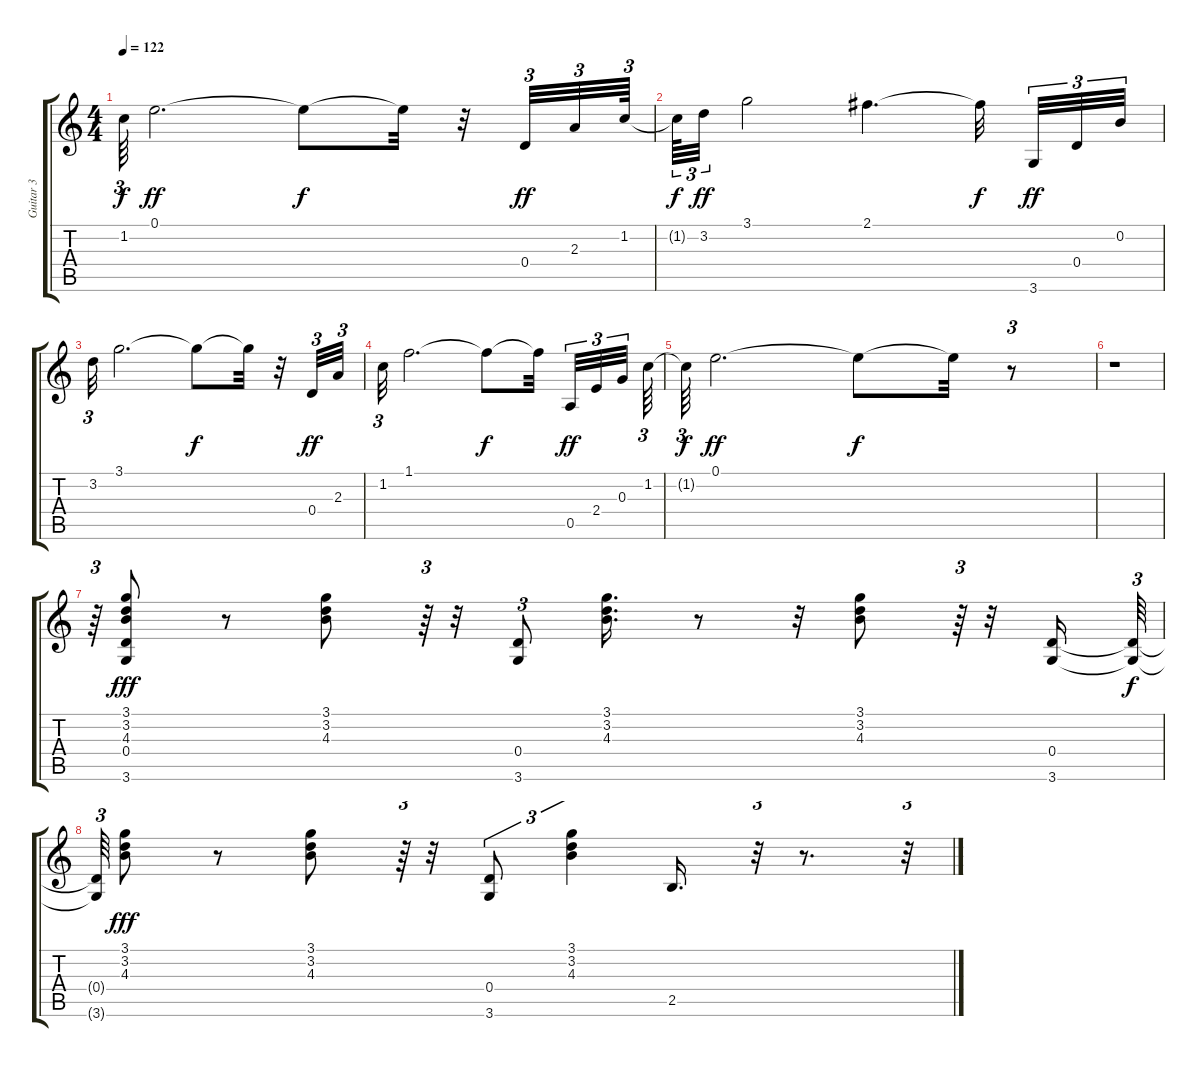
\track ("Guitar 3" "Guitar 3") {instrument acousticguitarsteel}
\staff {score tabs}
\tuning (E4 B3 G3 D3 A2 E2) {hide}
\ts (4 4)
\tempo 122
\clef g2
\ks c
1.2{t}.64{tu (3 2) dy f} 0.1.2{d dy ff} 0.1{t}.8{dy f} 0.1{t}.32 r.32 0.4.32{tu (3 2) dy ff} 2.3.32{tu (3 2)} 1.2.64{tu (3 2)} |
1.2{t}.64{tu (3 2) dy f} 3.2.32{tu (3 2) dy ff} 3.1.2 2.1.4{d} 2.1{t}.32{dy f beam splitsecondary} 3.6.32{tu (3 2) dy ff} 0.4.32{tu (3 2)} 0.2.32{tu (3 2)} |
3.2.32{tu (3 2)} 3.1.2{d} 3.1{t}.8{dy f} 3.1{t}.32 r.32 0.4.32{tu (3 2) dy ff} 2.3.32{tu (3 2)} |
1.2.32{tu (3 2)} 1.1.2{d} 1.1{t}.8{dy f} 1.1{t}.32{beam splitsecondary} 0.5.32{tu (3 2) dy ff} 2.4.32{tu (3 2)} 0.3.32{tu (3 2) beam splitsecondary} 1.2.64{tu (3 2)} |
1.2{t}.64{tu (3 2) dy f} 0.1.2{d dy ff} 0.1{t}.8{dy f} 0.1{t}.32 r.8{tu (3 2)} |
r.1 |
r.64{tu (3 2)} (3.1 3.2 4.3 0.4 3.6).8{dy fff} r.8 (3.1 3.2 4.3).8 r.64{tu (3 2)} r.32 (0.4 3.6).8{tu (3 2)} (3.1 3.2 4.3).16{d} r.8 r.32 (3.1 3.2 4.3).8 r.64{tu (3 2)} r.32 (0.4 3.6).16 (0.4{t} 3.6{t}).64{tu (3 2) dy f} |
(0.4{t} 3.6{t}).64{tu (3 2)} (3.1 3.2 4.3).8{dy fff} r.8 (3.1 3.2 4.3).8 r.64{tu (3 2)} r.32 (0.4 3.6).8{tu (3 2)} (3.1 3.2 4.3).4{tu (3 2)} 2.5.16{d} r.32{tu (3 2)} r.8{d} r.32{tu (3 2)}
